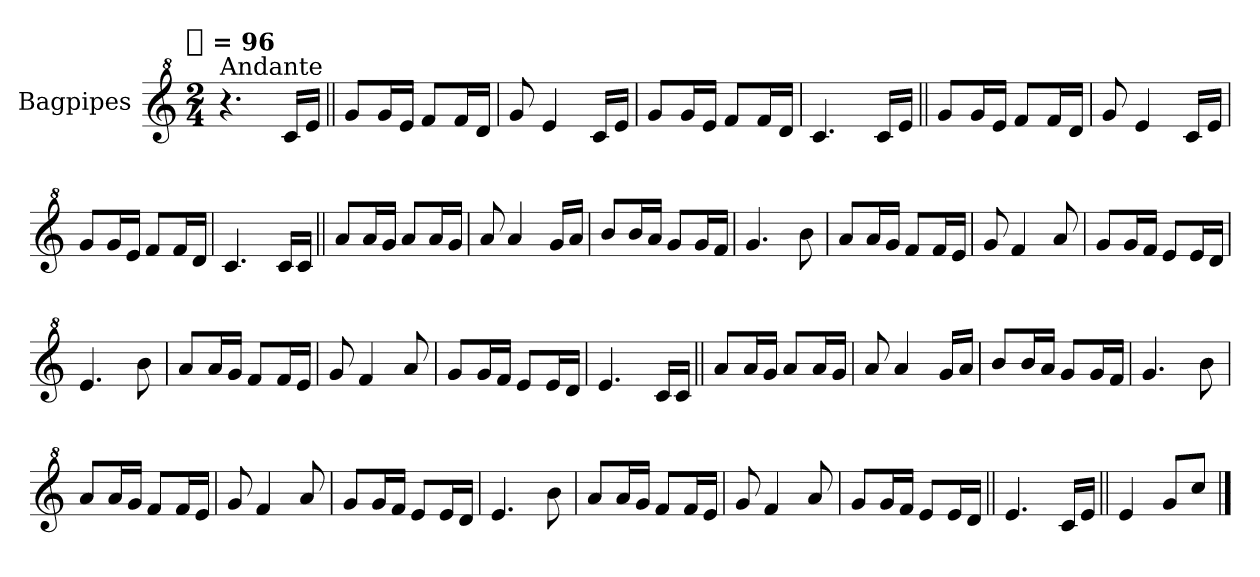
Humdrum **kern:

**kern
*part1
*staff1
*I"Bagpipes
*I'Bag
*clefG^2
*k[]
!!LO:TX:omd:t=[quarter] = 96
*M2/4
*MM96
=1
!LO:TX:a:t=Andante
4.r
16ccLL
16eeJJ
=||
8ggL
16ggL
16eeJJ
8ffL
16ffL
16ddJJ
=
8gg
4ee
16ccLL
16eeJJ
=
8ggL
16ggL
16eeJJ
8ffL
16ffL
16ddJJ
=
4.cc
16ccLL
16eeJJ
=||
8ggL
16ggL
16eeJJ
8ffL
16ffL
16ddJJ
=
8gg
4ee
16ccLL
16eeJJ
=
8ggL
16ggL
16eeJJ
8ffL
16ffL
16ddJJ
=
4.cc
16ccLL
16ccJJ
=||
8aaL
16aaL
16ggJJ
8aaL
16aaL
16ggJJ
=
8aa
4aa
16ggLL
16aaJJ
=
8bbL
16bbL
16aaJJ
8ggL
16ggL
16ffJJ
=
4.gg
8bb
=
8aaL
16aaL
16ggJJ
8ffL
16ffL
16eeJJ
=
8gg
4ff
8aa
=
8ggL
16ggL
16ffJJ
8eeL
16eeL
16ddJJ
=
4.ee
8bb
=
8aaL
16aaL
16ggJJ
8ffL
16ffL
16eeJJ
=
8gg
4ff
8aa
=
8ggL
16ggL
16ffJJ
8eeL
16eeL
16ddJJ
=
4.ee
16ccLL
16ccJJ
=||
8aaL
16aaL
16ggJJ
8aaL
16aaL
16ggJJ
=
8aa
4aa
16ggLL
16aaJJ
=
8bbL
16bbL
16aaJJ
8ggL
16ggL
16ffJJ
=
4.gg
8bb
=
8aaL
16aaL
16ggJJ
8ffL
16ffL
16eeJJ
=
8gg
4ff
8aa
=
8ggL
16ggL
16ffJJ
8eeL
16eeL
16ddJJ
=
4.ee
8bb
=
8aaL
16aaL
16ggJJ
8ffL
16ffL
16eeJJ
=
8gg
4ff
8aa
=
8ggL
16ggL
16ffJJ
8eeL
16eeL
16ddJJ
=||
4.ee
16ccLL
16eeJJ
=||
4ee
8ggL
8cccJ
==
*-
